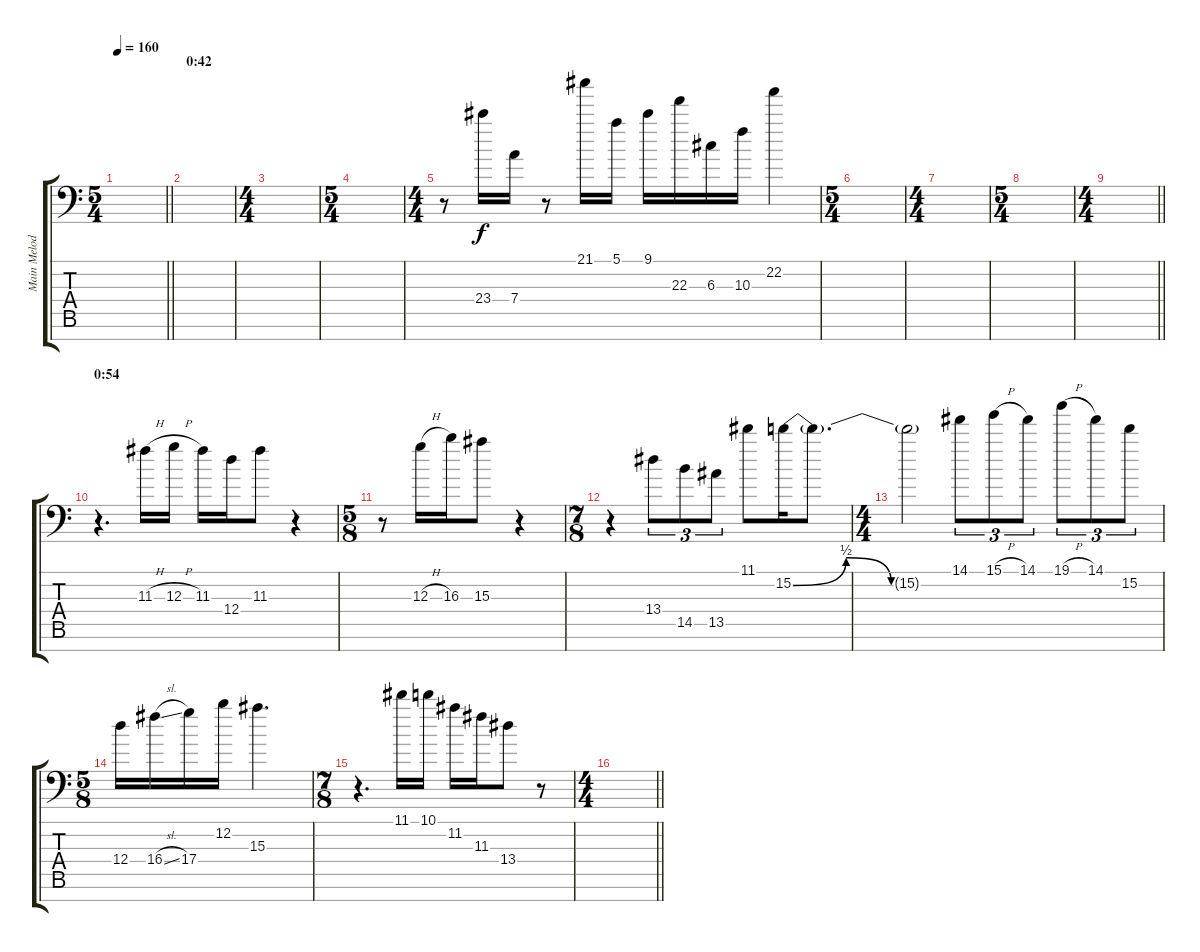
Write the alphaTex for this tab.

\track ("Main Melodies And Leads R" "Main Melod") {mute instrument distortionguitar}
\staff {score tabs}
\tuning (E4 B3 G3 D3 A2 E2 A1) {hide}
\ts (5 4)
\tempo 160
\clef f4
\barLineRight lightlight
\ks c
|
\section ("" "0:42")
|
\ts (4 4)
|
\ts (5 4)
|
\ts (4 4)
r.8 23.4.16 7.4.16 r.8 21.1.16 5.1.16 9.1.16 22.3.16 6.3.16 10.3.16 22.2.4 |
\ts (5 4)
|
\ts (4 4)
|
\ts (5 4)
|
\ts (4 4)
\barLineRight lightlight
|
\section ("" "0:54")
r.4{d} 11.3{h}.16 12.3{h}.16 11.3.16 12.4.16 11.3.8 r.4 |
\ts (5 8)
r.8 12.3{h}.16 16.3.16 15.3.8 r.4 |
\ts (7 8)
r.4 13.4.8{tu (3 2)} 14.5.8{tu (3 2)} 13.5.8{tu (3 2)} 11.1.8 15.2{be (custom 0 0 20 2 37 0 60 0)}.16 15.2{t}.8{d} |
\ts (4 4)
15.2{t}.2 14.1.8{tu (3 2)} 15.1{h}.8{tu (3 2)} 14.1.8{tu (3 2)} 19.1{h}.8{tu (3 2)} 14.1.8{tu (3 2)} 15.2.8{tu (3 2)} |
\ts (5 8)
12.4.16 16.4{sl}.16 17.4.16 12.2.16 15.3.4{d} |
\ts (7 8)
r.4{d} 11.1.16 10.1.16 11.2.16 11.3.16 13.4.8 r.8 |
\ts (4 4)
\barLineRight lightlight
